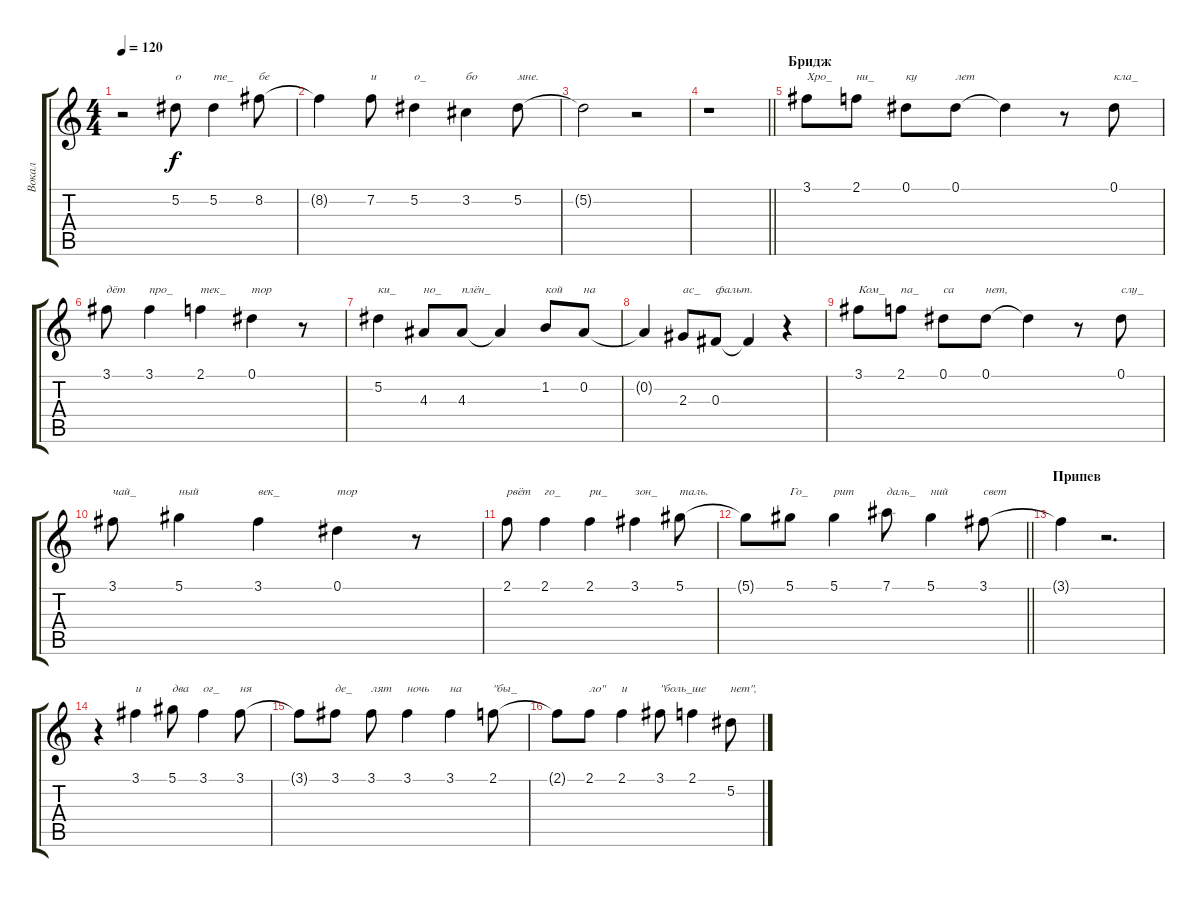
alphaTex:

\track ("Вокал" "Вокал") {instrument overdrivenguitar}
\staff {score tabs}
\tuning (Eb4 Bb3 Gb3 Db3 Ab2 Eb2) {hide}
\ts (4 4)
\tempo 120
\clef g2
\ks c
r.2{dy f} 5.2.8{txt "о "} 5.2.4{txt "те_ "} 8.2.8{txt "бе "} |
8.2{t}.4 7.2.8{txt "и "} 5.2.4{txt "о_ "} 3.2.4{txt "бо"} 5.2.8{txt "мне."} |
5.2{t}.2 r.2 |
\barLineRight lightlight
r.1 |
\section ("" "Бридж")
3.1.8{txt "Хро_ "} 2.1.8{txt "ни_ "} 0.1.8{txt "ку"} 0.1.8{txt "лет"} 0.1{t}.4 r.8 0.1.8{txt "кла_ "} |
3.1.8{txt "дёт "} 3.1.4{txt "про_"} 2.1.4{txt "тек_ "} 0.1.4{txt "тор"} r.8 |
5.2.4{txt "ки_ "} 4.3.8{txt "но_ "} 4.3.8{txt "плён_ "} 4.3{t}.4 1.2.8{txt "кой "} 0.2.8{txt "на "} |
0.2{t}.4 2.3.8{txt "ас_ "} 0.3.8{txt "фальт."} 0.3{t}.4 r.4 |
3.1.8{txt "Ком_ "} 2.1.8{txt "па_ "} 0.1.8{txt "са "} 0.1.8{txt "нет, "} 0.1{t}.4 r.8 0.1.8{txt "слу_ "} |
3.1.8{txt "чай_ "} 5.1.4{txt "ный"} 3.1.4{txt "век_ "} 0.1.4{txt "тор"} r.8 |
2.1.8{txt "рвёт"} 2.1.4{txt "го_ "} 2.1.4{txt "ри_ "} 3.1.4{txt "зон_ "} 5.1.8{txt "таль. "} |
\barLineRight lightlight
5.1{t}.8 5.1.8{txt "Го_ "} 5.1.4{txt "рит"} 7.1.8{txt "даль_ "} 5.1.4{txt "ний "} 3.1.8{txt "свет"} |
\section ("" "Припев")
3.1{t}.4 r.2{d} |
r.4 3.1.4{txt "и"} 5.1.8{txt "два"} 3.1.4{txt "ог_ "} 3.1.8{txt "ня"} |
3.1{t}.8 3.1.8{txt "де_ "} 3.1.8{txt "лят "} 3.1.4{txt "ночь"} 3.1.4{txt "на"} 2.1.8{txt "\"бы_ "} |
2.1{t}.8 2.1.8{txt "ло\""} 2.1.4{txt "и"} 3.1.8{txt "\"боль_"} 2.1.4{txt "ше"} 5.2.8{txt "нет\","}
